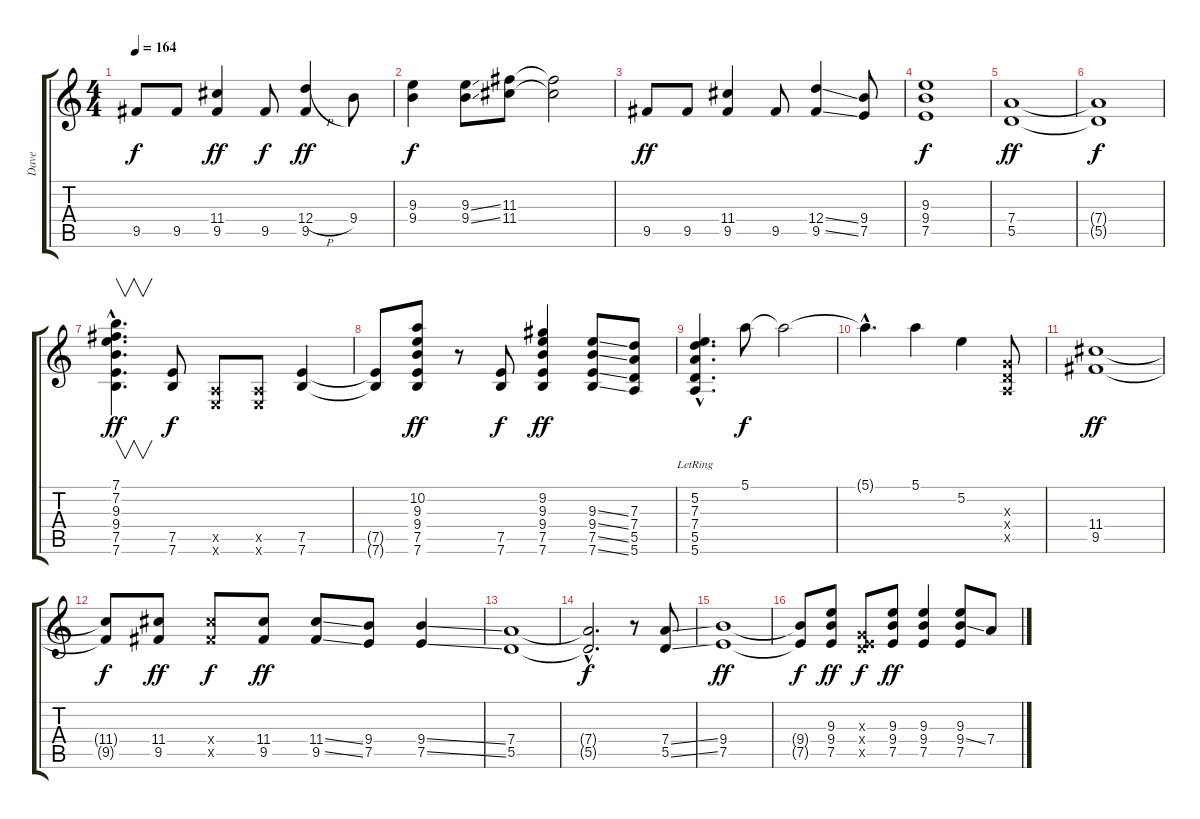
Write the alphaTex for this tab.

\track ("Dave" "Dave") {instrument distortionguitar}
\staff {score tabs}
\tuning (E4 B3 G3 D3 A2 E2) {hide}
\ts (4 4)
\tempo 164
\clef g2
\ks c
9.5.8{dy f} 9.5.8 (11.4 9.5).4{dy ff} 9.5.8{dy f} (12.4{h} 9.5).4{dy ff} 9.4.8 |
(9.3 9.4).4{dy f} (9.3{ss} 9.4{ss}).8 (11.3 11.4).8 (11.3{t} 11.4{t}).2 |
9.5.8{dy ff} 9.5.8 (11.4 9.5).4 9.5.8 (12.4{ss} 9.5{ss}).4 (9.4 7.5).8 |
(9.3 9.4 7.5).1{dy f} |
(7.4 5.5).1{dy ff} |
(7.4{t} 5.5{t}).1{dy f} |
(7.1{hac} 7.2{hac} 9.3{hac} 9.4{hac} 7.5{hac} 7.6{hac}).4{v d dy ff} (7.5 7.6).8{dy f} (0.5{x} 0.6{x}).8 (0.5{x} 0.6{x}).8 (7.5 7.6).4 |
(7.5{t} 7.6{t}).8 (10.2 9.3 9.4 7.5 7.6).8{dy ff} r.8 (7.5 7.6).8{dy f} (9.2 9.3 9.4 7.5 7.6).4{dy ff} (9.3{ss} 9.4{ss} 7.5{ss} 7.6{ss}).8 (7.3 7.4 5.5 5.6).8 |
(5.2{hac lr} 7.3{hac} 7.4{hac} 5.5{hac} 5.6{hac}).4{d} 5.1.8{dy f} 5.1{t}.2 |
5.1{hac t}.4{d} 5.1.4 5.2.4 (0.3{x} 0.4{x} 0.5{x}).8 |
(11.4 9.5).1{dy ff} |
(11.4{t} 9.5{t}).8{dy f} (11.4 9.5).8{dy ff} (11.4{x} 9.5{x}).8{dy f} (11.4 9.5).8{dy ff} (11.4{ss} 9.5{ss}).8 (9.4 7.5).8 (9.4{ss} 7.5{ss}).4 |
(7.4 5.5).1 |
(7.4{hac t} 5.5{hac t}).2{d dy f} r.8 (7.4{ss} 5.5{ss}).8 |
(9.4 7.5).1{dy ff} |
(9.4{t} 7.5{t}).8{dy f} (9.3 9.4 7.5).8{dy ff} (0.3{x} 0.4{x} 7.5{x}).8{dy f} (9.3 9.4 7.5).8{dy ff} (9.3 9.4 7.5).4 (9.3 9.4{ss} 7.5).8 7.4.8
